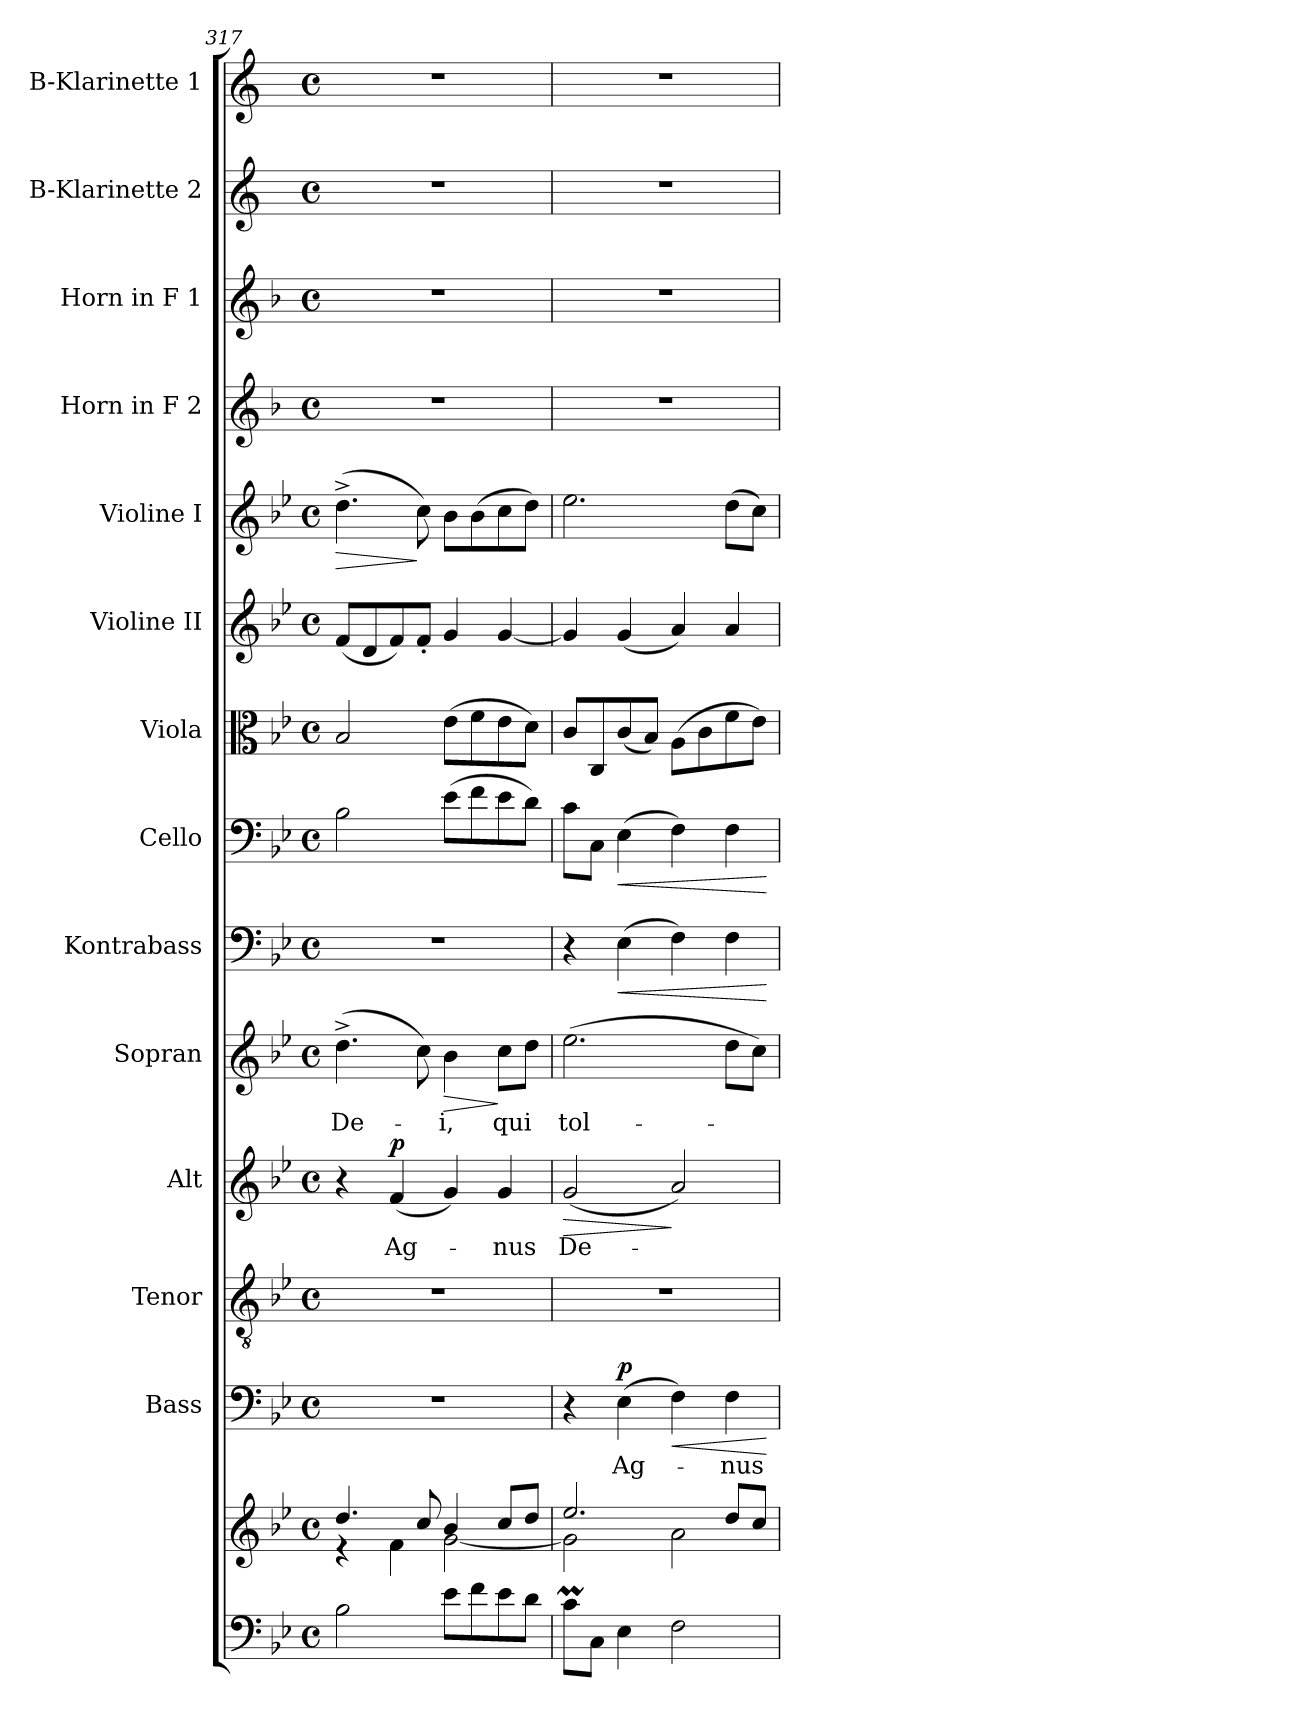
**kern	**kern	**kern	**text	**dynam	**kern	**kern	**text	**dynam	**kern	**text	**dynam	**kern	**dynam	**kern	**dynam	**kern	**kern	**kern	**dynam	**kern	**kern	**kern	**kern
*part14	*part14	*part13	*part13	*part13	*part12	*part11	*part11	*part11	*part10	*part10	*part10	*part9	*part9	*part8	*part8	*part7	*part6	*part5	*part5	*part4	*part3	*part2	*part1
*staff15	*staff14	*staff13	*staff13	*staff13	*staff12	*staff11	*staff11	*staff11	*staff10	*staff10	*staff10	*staff9	*staff9	*staff8	*staff8	*staff7	*staff6	*staff5	*staff5	*staff4	*staff3	*staff2	*staff1
*	*	*I"Bass	*	*	*I"Tenor	*I"Alt	*	*	*I"Sopran	*	*	*I"Kontrabass	*	*I"Cello	*	*I"Viola	*I"Violine II	*I"Violine I	*	*I"Horn in F 2	*I"Horn in F 1	*I"B-Klarinette 2	*I"B-Klarinette 1
*	*	*I'B.	*	*	*I'T.	*I'A.	*	*	*I'S.	*	*	*I'Kb.	*	*	*	*I'Vla.	*I'Vl. II	*I'Vl. I	*	*	*	*I'B Kl. 2	*I'B Kl. 1
*clefF4	*clefG2	*clefF4	*	*	*clefGv2	*clefG2	*	*	*clefG2	*	*	*clefF4	*	*clefF4	*	*clefC3	*clefG2	*clefG2	*	*clefG2	*clefG2	*clefG2	*clefG2
*	*	*	*	*	*	*	*	*	*	*	*	*ITrd7c12	*	*	*	*	*	*	*	*ITrd4c7	*ITrd4c7	*ITrd1c2	*ITrd1c2
*k[b-e-]	*k[b-e-]	*k[b-e-]	*	*	*k[b-e-]	*k[b-e-]	*	*	*k[b-e-]	*	*	*k[b-e-]	*	*k[b-e-]	*	*k[b-e-]	*k[b-e-]	*k[b-e-]	*	*k[b-e-]	*k[b-e-]	*k[b-e-]	*k[b-e-]
*B-:	*B-:	*B-:	*	*	*B-:	*B-:	*	*	*B-:	*	*	*B-:	*	*B-:	*	*B-:	*B-:	*B-:	*	*B-:	*B-:	*B-:	*B-:
*M4/4	*M4/4	*M4/4	*	*	*M4/4	*M4/4	*	*	*M4/4	*	*	*M4/4	*	*M4/4	*	*M4/4	*M4/4	*M4/4	*	*M4/4	*M4/4	*M4/4	*M4/4
*met(c)	*met(c)	*met(c)	*	*	*met(c)	*met(c)	*	*	*met(c)	*	*	*met(c)	*	*met(c)	*	*met(c)	*met(c)	*met(c)	*	*met(c)	*met(c)	*met(c)	*met(c)
=317	=317	=317	=317	=317	=317	=317	=317	=317	=317	=317	=317	=317	=317	=317	=317	=317	=317	=317	=317	=317	=317	=317	=317
*	*^	*	*	*	*	*	*	*	*	*	*	*	*	*	*	*	*	*	*	*	*	*	*
!	!	!	!	!	!	!	!	!	!	!	!LO:LY:b	!	!	!	!	!	!	!	!	!LO:HP:b	!	!	!	!
2B-\	4.dd/	4re	1r	.	.	1r	4r	.	.	(>4.dd^>\	De-	.	1r	.	2B-\	.	2B-/	(<8f/L	(>4.dd^>\	>	1r	1r	1r	1r
.	.	.	.	.	.	.	.	.	.	.	.	.	.	.	.	.	.	8d/	.	.	.	.	.	.
!	!	!	!	!	!	!	!	!LO:LY:b	!LO:DY:a	!	!	!	!	!	!	!	!	!	!	!	!	!	!	!
.	.	4f\	.	.	.	.	(<4f/	Ag-	p	.	.	.	.	.	.	.	.	8f/)	.	.	.	.	.	.
.	8cc/	.	.	.	.	.	.	.	.	8cc\)	.	.	.	.	.	.	.	8f'</J	8cc\)	]	.	.	.	.
!	!	!	!	!	!	!	!	!	!	!	!LO:LY:b	!LO:HP:b	!	!	!	!	!	!	!	!	!	!	!	!
8e-\L	4b-/	[<2g\	.	.	.	.	4g/)	.	.	4b-\	-i,	>	.	.	(>8e-\L	.	(>8e-\L	4g/	8b-\L	.	.	.	.	.
8f\	.	.	.	.	.	.	.	.	.	.	.	.	.	.	8f\	.	8f\	.	(>8b-\	.	.	.	.	.
!	!	!	!	!	!	!	!	!LO:LY:b	!	!	!LO:LY:b	!	!	!	!	!	!	!	!	!	!	!	!	!
8e-\	8cc/L	.	.	.	.	.	4g/	-nus	.	8cc\L	qui	]	.	.	8e-\	.	8e-\	[4g/	8cc\	.	.	.	.	.
8d\J	8dd/J	.	.	.	.	.	.	.	.	8dd\J	.	.	.	.	8d\J)	.	8d\J)	.	8dd\J)	.	.	.	.	.
!!LO:PB:g=z
=318	=318	=318	=318	=318	=318	=318	=318	=318	=318	=318	=318	=318	=318	=318	=318	=318	=318	=318	=318	=318	=318	=318	=318	=318
!	!	!	!	!	!	!	!	!LO:LY:b	!LO:HP:b	!	!LO:LY:b	!	!	!	!	!	!	!	!	!	!	!	!	!
8cM\L	2.ee-/	2g\]	4r	.	.	1r	(<2g/	De-	>	(>2.ee-\	tol-	.	4r	.	8c\L	.	8c/L	4g/]	2.ee-\	.	1r	1r	1r	1r
8C\J	.	.	.	.	.	.	.	.	.	.	.	.	.	.	8C\J	.	8C/	.	.	.	.	.	.	.
!	!	!	!	!LO:LY:b	!LO:DY:a	!	!	!	!	!	!	!	!	!LO:HP:b	!	!LO:HP:b	!	!	!	!	!	!	!	!
4E-\	.	.	(>4E-\	Ag-	p	.	.	.	.	.	.	.	(>4EE-\	<	(>4E-\	<	(<8c/	(<4g/	.	.	.	.	.	.
.	.	.	.	.	.	.	.	.	.	.	.	.	.	.	.	.	8B-/J)	.	.	.	.	.	.	.
!	!	!	!	!	!LO:HP:b	!	!	!	!	!	!	!	!	!	!	!	!	!	!	!	!	!	!	!
2F\	.	2a\	4F\)	.	<	.	2a/)	.	]	.	.	.	4FF\)	.	4F\)	.	(>8A\L	4a/)	.	.	.	.	.	.
.	.	.	.	.	.	.	.	.	.	.	.	.	.	.	.	.	8c\	.	.	.	.	.	.	.
!	!	!	!	!LO:LY:b	!	!	!	!	!	!	!	!	!	!	!	!	!	!	!	!	!	!	!	!
.	8dd/L	.	4F\	-nus	.	.	.	.	.	8dd\L	.	.	4FF\	.	4F\	.	8f\	4a/	(>8dd\L	.	.	.	.	.
.	8cc/J	.	.	.	.	.	.	.	.	8cc\J)	.	.	.	.	.	.	8e-\J)	.	8cc\J)	.	.	.	.	.
*	*v	*v	*	*	*	*	*	*	*	*	*	*	*	*	*	*	*	*	*	*	*	*	*	*
.	.	.	.	[	.	.	.	.	.	.	.	.	[	.	[	.	.	.	.	.	.	.	.
=	=	=	=	=	=	=	=	=	=	=	=	=	=	=	=	=	=	=	=	=	=	=	=
*-	*-	*-	*-	*-	*-	*-	*-	*-	*-	*-	*-	*-	*-	*-	*-	*-	*-	*-	*-	*-	*-	*-	*-
